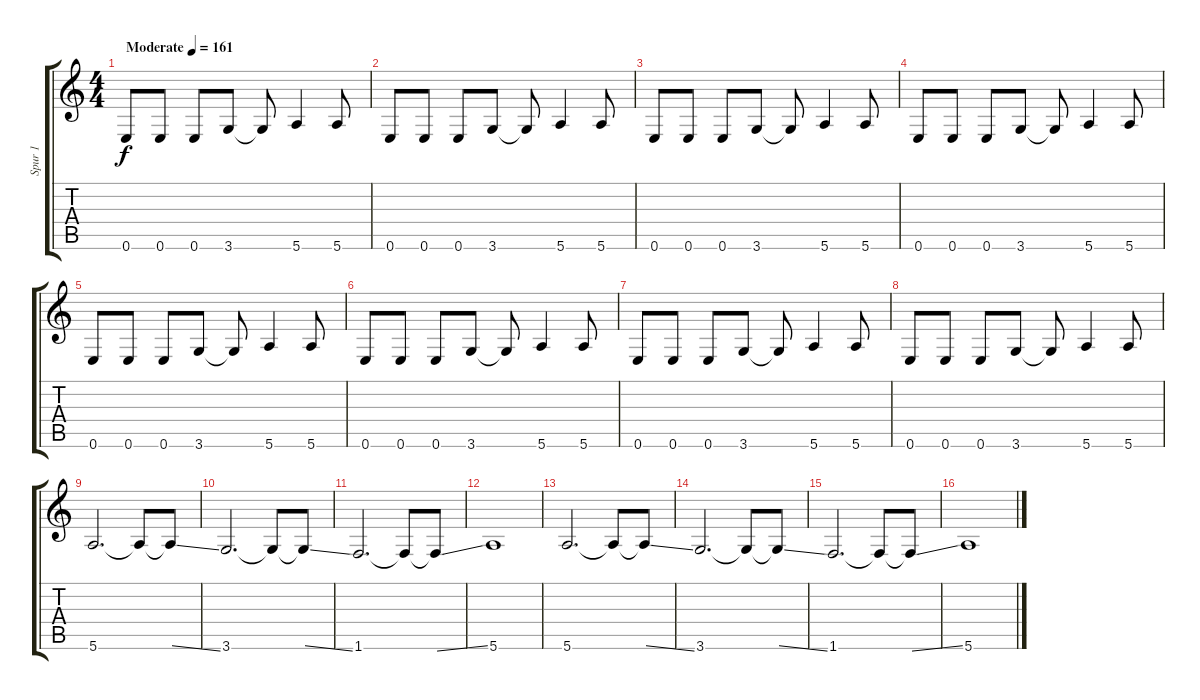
\track ("Spur 1" "Spur 1") {instrument overdrivenguitar}
\staff {score tabs}
\tuning (E4 B3 G3 D3 A2 E2) {hide}
\ts (4 4)
\tempo (161 "Moderate")
\clef g2
\ks c
0.6.8{dy f instrument overdrivenguitar} 0.6.8 0.6.8 3.6.8 3.6{t}.8 5.6.4 5.6.8 |
0.6.8 0.6.8 0.6.8 3.6.8 3.6{t}.8 5.6.4 5.6.8 |
0.6.8 0.6.8 0.6.8 3.6.8 3.6{t}.8 5.6.4 5.6.8 |
0.6.8 0.6.8 0.6.8 3.6.8 3.6{t}.8 5.6.4 5.6.8 |
0.6.8 0.6.8 0.6.8 3.6.8 3.6{t}.8 5.6.4 5.6.8 |
0.6.8 0.6.8 0.6.8 3.6.8 3.6{t}.8 5.6.4 5.6.8 |
0.6.8 0.6.8 0.6.8 3.6.8 3.6{t}.8 5.6.4 5.6.8 |
0.6.8 0.6.8 0.6.8 3.6.8 3.6{t}.8 5.6.4 5.6.8 |
5.6.2{d} 5.6{t}.8 5.6{ss t}.8 |
3.6.2{d} 3.6{t}.8 3.6{ss t}.8 |
1.6.2{d} 1.6{t}.8 1.6{ss t}.8 |
5.6.1 |
5.6.2{d} 5.6{t}.8 5.6{ss t}.8 |
3.6.2{d} 3.6{t}.8 3.6{ss t}.8 |
1.6.2{d} 1.6{t}.8 1.6{ss t}.8 |
5.6.1
